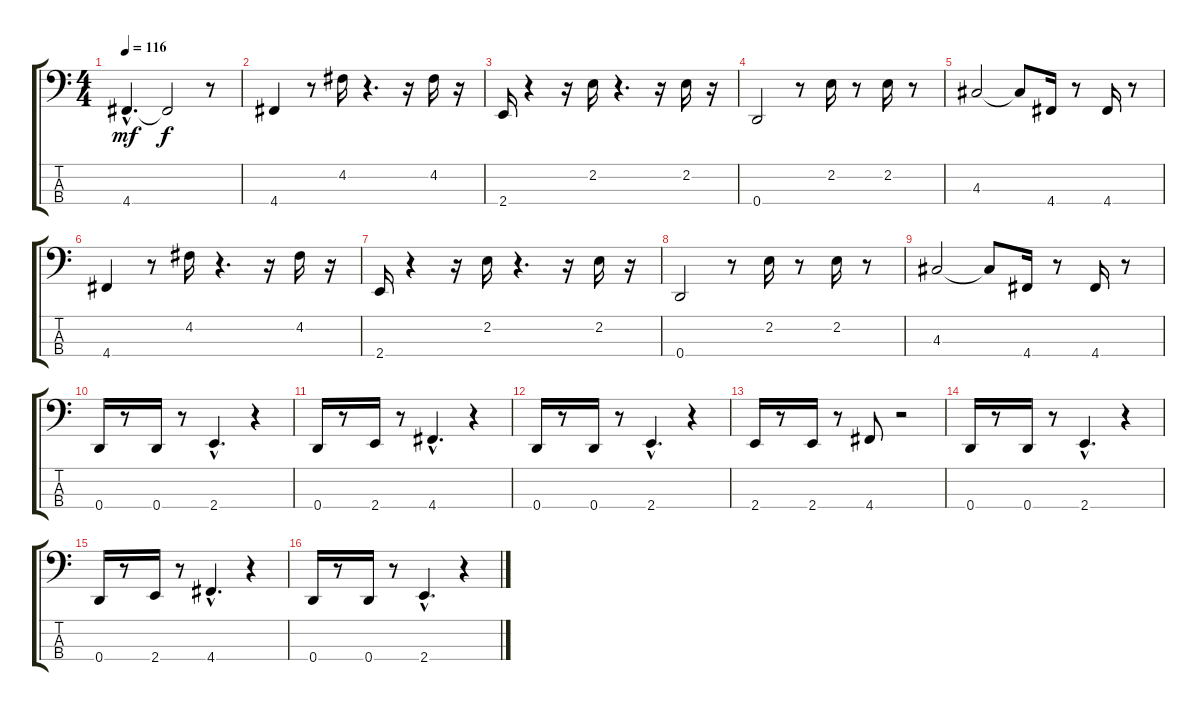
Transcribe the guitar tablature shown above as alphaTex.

\track "" {instrument electricbassfinger}
\staff {score tabs}
\tuning (G2 D2 A1 D1) {hide}
\ts (4 4)
\tempo 116
\clef f4
\ks c
4.4{hac}.4{d dy mf} 4.4{t}.2{dy f} r.8 |
4.4.4 r.8 4.2.16 r.4{d} r.16 4.2.16 r.16 |
2.4.16 r.4 r.16 2.2.16 r.4{d} r.16 2.2.16 r.16 |
0.4.2 r.8 2.2.16 r.8 2.2.16 r.8 |
4.3.2 4.3{t}.8 4.4.16 r.8 4.4.16 r.8 |
4.4.4 r.8 4.2.16 r.4{d} r.16 4.2.16 r.16 |
2.4.16 r.4 r.16 2.2.16 r.4{d} r.16 2.2.16 r.16 |
0.4.2 r.8 2.2.16 r.8 2.2.16 r.8 |
4.3.2 4.3{t}.8 4.4.16 r.8 4.4.16 r.8 |
0.4.16 r.8 0.4.16 r.8 2.4{hac}.4{d} r.4 |
0.4.16 r.8 2.4.16 r.8 4.4{hac}.4{d} r.4 |
0.4.16 r.8 0.4.16 r.8 2.4{hac}.4{d} r.4 |
2.4.16 r.8 2.4.16 r.8 4.4.8 r.2 |
0.4.16 r.8 0.4.16 r.8 2.4{hac}.4{d} r.4 |
0.4.16 r.8 2.4.16 r.8 4.4{hac}.4{d} r.4 |
0.4.16 r.8 0.4.16 r.8 2.4{hac}.4{d} r.4
